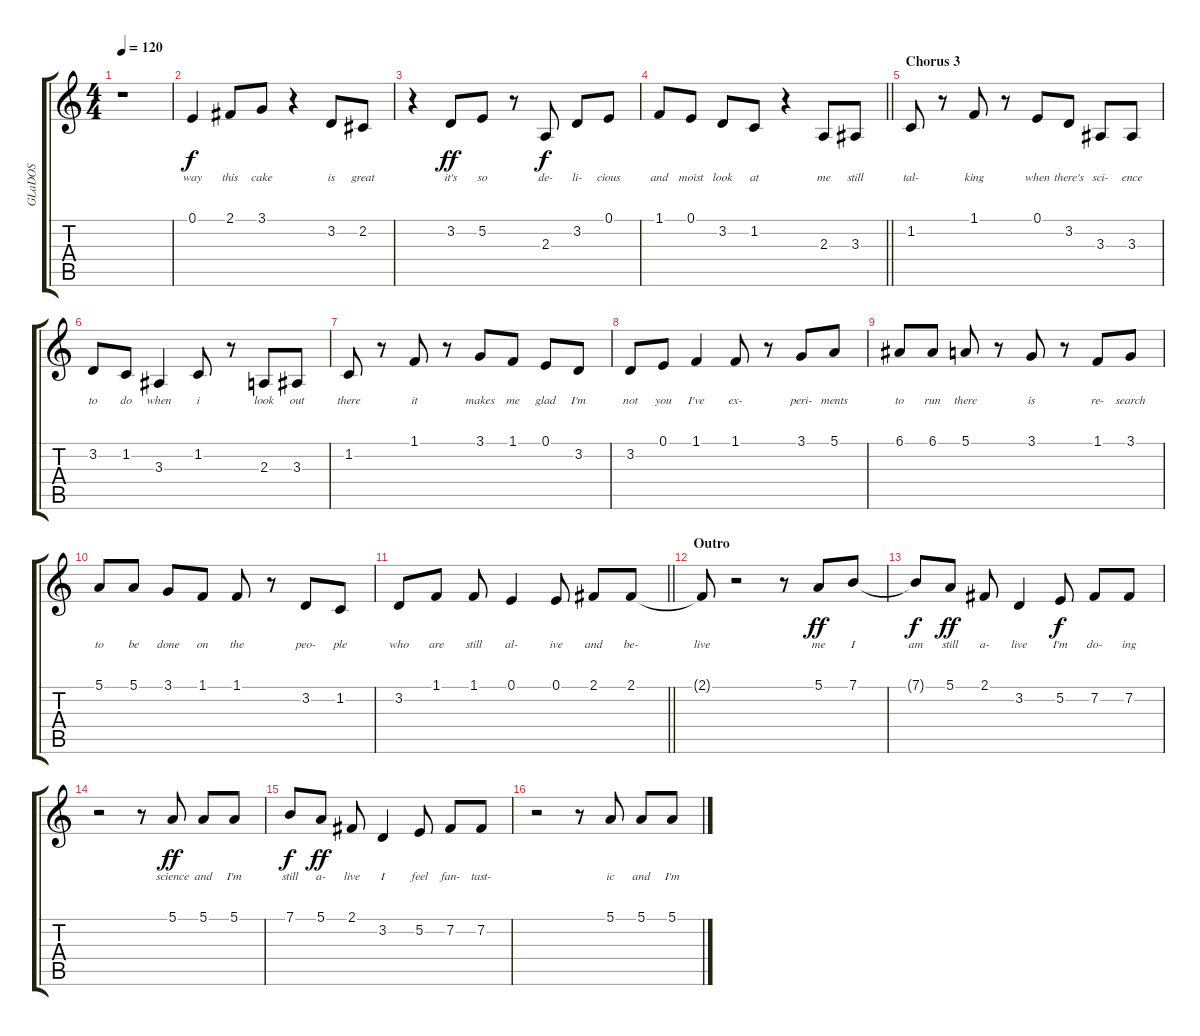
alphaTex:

\track ("GLaDOS" "GLaDOS") {instrument voiceoohs}
\staff {score tabs}
\tuning (E4 B3 G3 D3 A2 E2) {hide}
\ts (4 4)
\tempo 120
\clef g2
\ks c
r.1{dy f} |
0.1.4{lyrics (0 "way") lyrics (1 "") lyrics (2 "") lyrics (3 "") lyrics (4 "")} 2.1.8{lyrics (0 "this") lyrics (1 "") lyrics (2 "") lyrics (3 "") lyrics (4 "")} 3.1.8{lyrics (0 "cake") lyrics (1 "") lyrics (2 "") lyrics (3 "") lyrics (4 "")} r.4 3.2.8{lyrics (0 "is") lyrics (1 "") lyrics (2 "") lyrics (3 "") lyrics (4 "")} 2.2.8{lyrics (0 "great") lyrics (1 "") lyrics (2 "") lyrics (3 "") lyrics (4 "")} |
r.4 3.2.8{lyrics (0 "it's") lyrics (1 "") lyrics (2 "") lyrics (3 "") lyrics (4 "") dy ff} 5.2.8{lyrics (0 "so") lyrics (1 "") lyrics (2 "") lyrics (3 "") lyrics (4 "")} r.8 2.3.8{lyrics (0 "de-") lyrics (1 "") lyrics (2 "") lyrics (3 "") lyrics (4 "") dy f} 3.2.8{lyrics (0 "li-") lyrics (1 "") lyrics (2 "") lyrics (3 "") lyrics (4 "")} 0.1.8{lyrics (0 "cious") lyrics (1 "") lyrics (2 "") lyrics (3 "") lyrics (4 "")} |
\barLineRight lightlight
1.1.8{lyrics (0 "and") lyrics (1 "") lyrics (2 "") lyrics (3 "") lyrics (4 "")} 0.1.8{lyrics (0 "moist") lyrics (1 "") lyrics (2 "") lyrics (3 "") lyrics (4 "")} 3.2.8{lyrics (0 "look") lyrics (1 "") lyrics (2 "") lyrics (3 "") lyrics (4 "")} 1.2.8{lyrics (0 "at") lyrics (1 "") lyrics (2 "") lyrics (3 "") lyrics (4 "")} r.4 2.3.8{lyrics (0 "me") lyrics (1 "") lyrics (2 "") lyrics (3 "") lyrics (4 "")} 3.3.8{lyrics (0 "still") lyrics (1 "") lyrics (2 "") lyrics (3 "") lyrics (4 "")} |
\section ("" "Chorus 3")
1.2.8{lyrics (0 "tal-") lyrics (1 "") lyrics (2 "") lyrics (3 "") lyrics (4 "")} r.8 1.1.8{lyrics (0 "king") lyrics (1 "") lyrics (2 "") lyrics (3 "") lyrics (4 "")} r.8 0.1.8{lyrics (0 "when") lyrics (1 "") lyrics (2 "") lyrics (3 "") lyrics (4 "")} 3.2.8{lyrics (0 "there's") lyrics (1 "") lyrics (2 "") lyrics (3 "") lyrics (4 "")} 3.3.8{lyrics (0 "sci-") lyrics (1 "") lyrics (2 "") lyrics (3 "") lyrics (4 "")} 3.3.8{lyrics (0 "ence") lyrics (1 "") lyrics (2 "") lyrics (3 "") lyrics (4 "")} |
3.2.8{lyrics (0 "to") lyrics (1 "") lyrics (2 "") lyrics (3 "") lyrics (4 "")} 1.2.8{lyrics (0 "do") lyrics (1 "") lyrics (2 "") lyrics (3 "") lyrics (4 "")} 3.3.4{lyrics (0 "when") lyrics (1 "") lyrics (2 "") lyrics (3 "") lyrics (4 "")} 1.2.8{lyrics (0 "i") lyrics (1 "") lyrics (2 "") lyrics (3 "") lyrics (4 "")} r.8 2.3.8{lyrics (0 "look") lyrics (1 "") lyrics (2 "") lyrics (3 "") lyrics (4 "")} 3.3.8{lyrics (0 "out") lyrics (1 "") lyrics (2 "") lyrics (3 "") lyrics (4 "")} |
1.2.8{lyrics (0 "there") lyrics (1 "") lyrics (2 "") lyrics (3 "") lyrics (4 "")} r.8 1.1.8{lyrics (0 "it") lyrics (1 "") lyrics (2 "") lyrics (3 "") lyrics (4 "")} r.8 3.1.8{lyrics (0 "makes") lyrics (1 "") lyrics (2 "") lyrics (3 "") lyrics (4 "")} 1.1.8{lyrics (0 "me") lyrics (1 "") lyrics (2 "") lyrics (3 "") lyrics (4 "")} 0.1.8{lyrics (0 "glad") lyrics (1 "") lyrics (2 "") lyrics (3 "") lyrics (4 "")} 3.2.8{lyrics (0 "I'm") lyrics (1 "") lyrics (2 "") lyrics (3 "") lyrics (4 "")} |
3.2.8{lyrics (0 "not") lyrics (1 "") lyrics (2 "") lyrics (3 "") lyrics (4 "")} 0.1.8{lyrics (0 "you") lyrics (1 "") lyrics (2 "") lyrics (3 "") lyrics (4 "")} 1.1.4{lyrics (0 "I've") lyrics (1 "") lyrics (2 "") lyrics (3 "") lyrics (4 "")} 1.1.8{lyrics (0 "ex-") lyrics (1 "") lyrics (2 "") lyrics (3 "") lyrics (4 "")} r.8 3.1.8{lyrics (0 "peri-") lyrics (1 "") lyrics (2 "") lyrics (3 "") lyrics (4 "")} 5.1.8{lyrics (0 "ments") lyrics (1 "") lyrics (2 "") lyrics (3 "") lyrics (4 "")} |
6.1.8{lyrics (0 "to") lyrics (1 "") lyrics (2 "") lyrics (3 "") lyrics (4 "")} 6.1.8{lyrics (0 "run") lyrics (1 "") lyrics (2 "") lyrics (3 "") lyrics (4 "")} 5.1.8{lyrics (0 "there") lyrics (1 "") lyrics (2 "") lyrics (3 "") lyrics (4 "")} r.8 3.1.8{lyrics (0 "is") lyrics (1 "") lyrics (2 "") lyrics (3 "") lyrics (4 "")} r.8 1.1.8{lyrics (0 "re-") lyrics (1 "") lyrics (2 "") lyrics (3 "") lyrics (4 "")} 3.1.8{lyrics (0 "search") lyrics (1 "") lyrics (2 "") lyrics (3 "") lyrics (4 "")} |
5.1.8{lyrics (0 "to") lyrics (1 "") lyrics (2 "") lyrics (3 "") lyrics (4 "")} 5.1.8{lyrics (0 "be") lyrics (1 "") lyrics (2 "") lyrics (3 "") lyrics (4 "")} 3.1.8{lyrics (0 "done") lyrics (1 "") lyrics (2 "") lyrics (3 "") lyrics (4 "")} 1.1.8{lyrics (0 "on") lyrics (1 "") lyrics (2 "") lyrics (3 "") lyrics (4 "")} 1.1.8{lyrics (0 "the") lyrics (1 "") lyrics (2 "") lyrics (3 "") lyrics (4 "")} r.8 3.2.8{lyrics (0 "peo-") lyrics (1 "") lyrics (2 "") lyrics (3 "") lyrics (4 "")} 1.2.8{lyrics (0 "ple") lyrics (1 "") lyrics (2 "") lyrics (3 "") lyrics (4 "")} |
\barLineRight lightlight
3.2.8{lyrics (0 "who") lyrics (1 "") lyrics (2 "") lyrics (3 "") lyrics (4 "")} 1.1.8{lyrics (0 "are") lyrics (1 "") lyrics (2 "") lyrics (3 "") lyrics (4 "")} 1.1.8{lyrics (0 "still") lyrics (1 "") lyrics (2 "") lyrics (3 "") lyrics (4 "")} 0.1.4{lyrics (0 "al-") lyrics (1 "") lyrics (2 "") lyrics (3 "") lyrics (4 "")} 0.1.8{lyrics (0 "ive") lyrics (1 "") lyrics (2 "") lyrics (3 "") lyrics (4 "")} 2.1.8{lyrics (0 "and") lyrics (1 "") lyrics (2 "") lyrics (3 "") lyrics (4 "")} 2.1.8{lyrics (0 "be-") lyrics (1 "") lyrics (2 "") lyrics (3 "") lyrics (4 "")} |
\section ("" "Outro")
2.1{t}.8{lyrics (0 "live") lyrics (1 "") lyrics (2 "") lyrics (3 "") lyrics (4 "")} r.2 r.8 5.1.8{lyrics (0 "me") lyrics (1 "") lyrics (2 "") lyrics (3 "") lyrics (4 "") dy ff} 7.1.8{lyrics (0 "I") lyrics (1 "") lyrics (2 "") lyrics (3 "") lyrics (4 "")} |
7.1{t}.8{lyrics (0 "am") lyrics (1 "") lyrics (2 "") lyrics (3 "") lyrics (4 "") dy f} 5.1.8{lyrics (0 "still") lyrics (1 "") lyrics (2 "") lyrics (3 "") lyrics (4 "") dy ff} 2.1.8{lyrics (0 "a-") lyrics (1 "") lyrics (2 "") lyrics (3 "") lyrics (4 "")} 3.2.4{lyrics (0 "live") lyrics (1 "") lyrics (2 "") lyrics (3 "") lyrics (4 "")} 5.2.8{lyrics (0 "I'm") lyrics (1 "") lyrics (2 "") lyrics (3 "") lyrics (4 "") dy f} 7.2.8{lyrics (0 "do-") lyrics (1 "") lyrics (2 "") lyrics (3 "") lyrics (4 "")} 7.2.8{lyrics (0 "ing") lyrics (1 "") lyrics (2 "") lyrics (3 "") lyrics (4 "")} |
r.2 r.8 5.1.8{lyrics (0 "science") lyrics (1 "") lyrics (2 "") lyrics (3 "") lyrics (4 "") dy ff} 5.1.8{lyrics (0 "and") lyrics (1 "") lyrics (2 "") lyrics (3 "") lyrics (4 "")} 5.1.8{lyrics (0 "I'm") lyrics (1 "") lyrics (2 "") lyrics (3 "") lyrics (4 "")} |
7.1.8{lyrics (0 "still") lyrics (1 "") lyrics (2 "") lyrics (3 "") lyrics (4 "") dy f} 5.1.8{lyrics (0 "a-") lyrics (1 "") lyrics (2 "") lyrics (3 "") lyrics (4 "") dy ff} 2.1.8{lyrics (0 "live") lyrics (1 "") lyrics (2 "") lyrics (3 "") lyrics (4 "")} 3.2.4{lyrics (0 "I") lyrics (1 "") lyrics (2 "") lyrics (3 "") lyrics (4 "")} 5.2.8{lyrics (0 "feel") lyrics (1 "") lyrics (2 "") lyrics (3 "") lyrics (4 "")} 7.2.8{lyrics (0 "fan-") lyrics (1 "") lyrics (2 "") lyrics (3 "") lyrics (4 "")} 7.2.8{lyrics (0 "tast-") lyrics (1 "") lyrics (2 "") lyrics (3 "") lyrics (4 "")} |
r.2 r.8 5.1.8{lyrics (0 "ic") lyrics (1 "") lyrics (2 "") lyrics (3 "") lyrics (4 "")} 5.1.8{lyrics (0 "and") lyrics (1 "") lyrics (2 "") lyrics (3 "") lyrics (4 "")} 5.1.8{lyrics (0 "I'm") lyrics (1 "") lyrics (2 "") lyrics (3 "") lyrics (4 "")}
